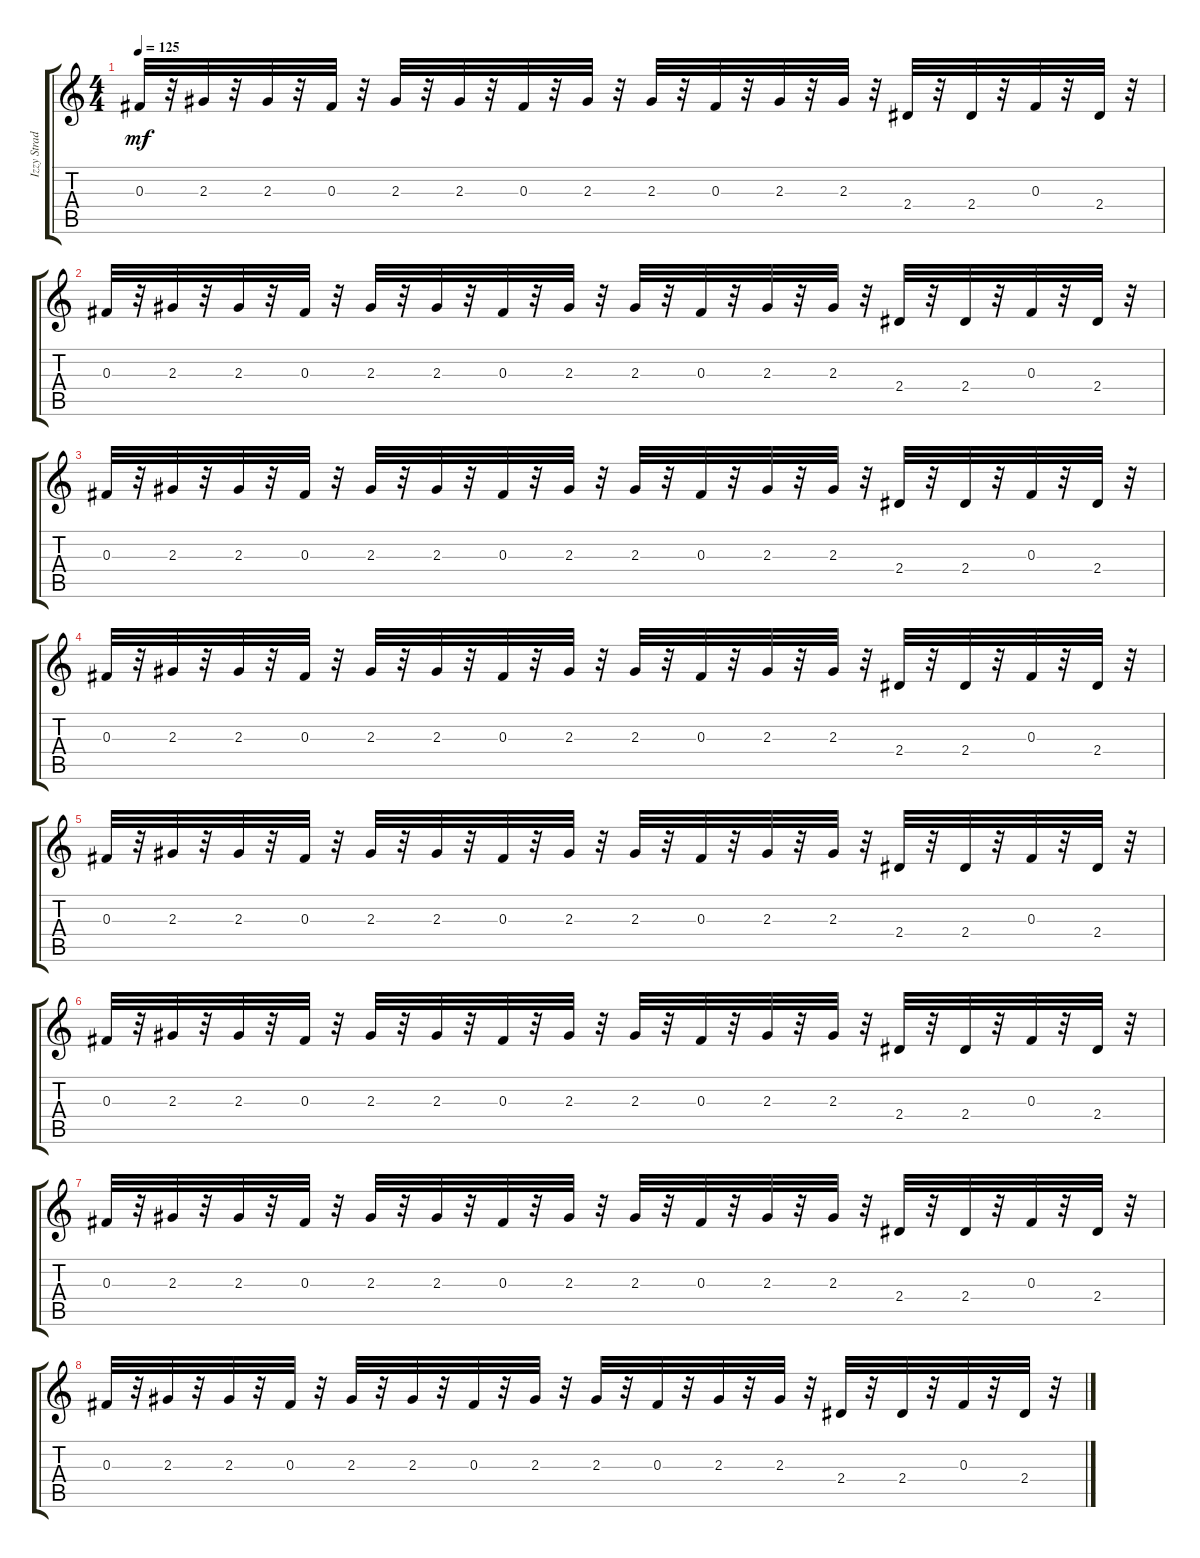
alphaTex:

\track ("Izzy Stradlin" "Izzy Strad") {instrument overdrivenguitar}
\staff {score tabs}
\tuning (Eb4 Bb3 Gb3 Db3 Ab2 Eb2) {hide}
\ts (4 4)
\tempo 125
\clef g2
\ks c
0.3.32{dy mf} r.32 2.3.32 r.32 2.3.32 r.32 0.3.32 r.32 2.3.32 r.32 2.3.32 r.32 0.3.32 r.32 2.3.32 r.32 2.3.32 r.32 0.3.32 r.32 2.3.32 r.32 2.3.32 r.32 2.4.32 r.32 2.4.32 r.32 0.3.32 r.32 2.4.32 r.32 |
0.3.32 r.32 2.3.32 r.32 2.3.32 r.32 0.3.32 r.32 2.3.32 r.32 2.3.32 r.32 0.3.32 r.32 2.3.32 r.32 2.3.32 r.32 0.3.32 r.32 2.3.32 r.32 2.3.32 r.32 2.4.32 r.32 2.4.32 r.32 0.3.32 r.32 2.4.32 r.32 |
0.3.32 r.32 2.3.32 r.32 2.3.32 r.32 0.3.32 r.32 2.3.32 r.32 2.3.32 r.32 0.3.32 r.32 2.3.32 r.32 2.3.32 r.32 0.3.32 r.32 2.3.32 r.32 2.3.32 r.32 2.4.32 r.32 2.4.32 r.32 0.3.32 r.32 2.4.32 r.32 |
0.3.32 r.32 2.3.32 r.32 2.3.32 r.32 0.3.32 r.32 2.3.32 r.32 2.3.32 r.32 0.3.32 r.32 2.3.32 r.32 2.3.32 r.32 0.3.32 r.32 2.3.32 r.32 2.3.32 r.32 2.4.32 r.32 2.4.32 r.32 0.3.32 r.32 2.4.32 r.32 |
0.3.32 r.32 2.3.32 r.32 2.3.32 r.32 0.3.32 r.32 2.3.32 r.32 2.3.32 r.32 0.3.32 r.32 2.3.32 r.32 2.3.32 r.32 0.3.32 r.32 2.3.32 r.32 2.3.32 r.32 2.4.32 r.32 2.4.32 r.32 0.3.32 r.32 2.4.32 r.32 |
0.3.32 r.32 2.3.32 r.32 2.3.32 r.32 0.3.32 r.32 2.3.32 r.32 2.3.32 r.32 0.3.32 r.32 2.3.32 r.32 2.3.32 r.32 0.3.32 r.32 2.3.32 r.32 2.3.32 r.32 2.4.32 r.32 2.4.32 r.32 0.3.32 r.32 2.4.32 r.32 |
0.3.32 r.32 2.3.32 r.32 2.3.32 r.32 0.3.32 r.32 2.3.32 r.32 2.3.32 r.32 0.3.32 r.32 2.3.32 r.32 2.3.32 r.32 0.3.32 r.32 2.3.32 r.32 2.3.32 r.32 2.4.32 r.32 2.4.32 r.32 0.3.32 r.32 2.4.32 r.32 |
0.3.32 r.32 2.3.32 r.32 2.3.32 r.32 0.3.32 r.32 2.3.32 r.32 2.3.32 r.32 0.3.32 r.32 2.3.32 r.32 2.3.32 r.32 0.3.32 r.32 2.3.32 r.32 2.3.32 r.32 2.4.32 r.32 2.4.32 r.32 0.3.32 r.32 2.4.32 r.32
